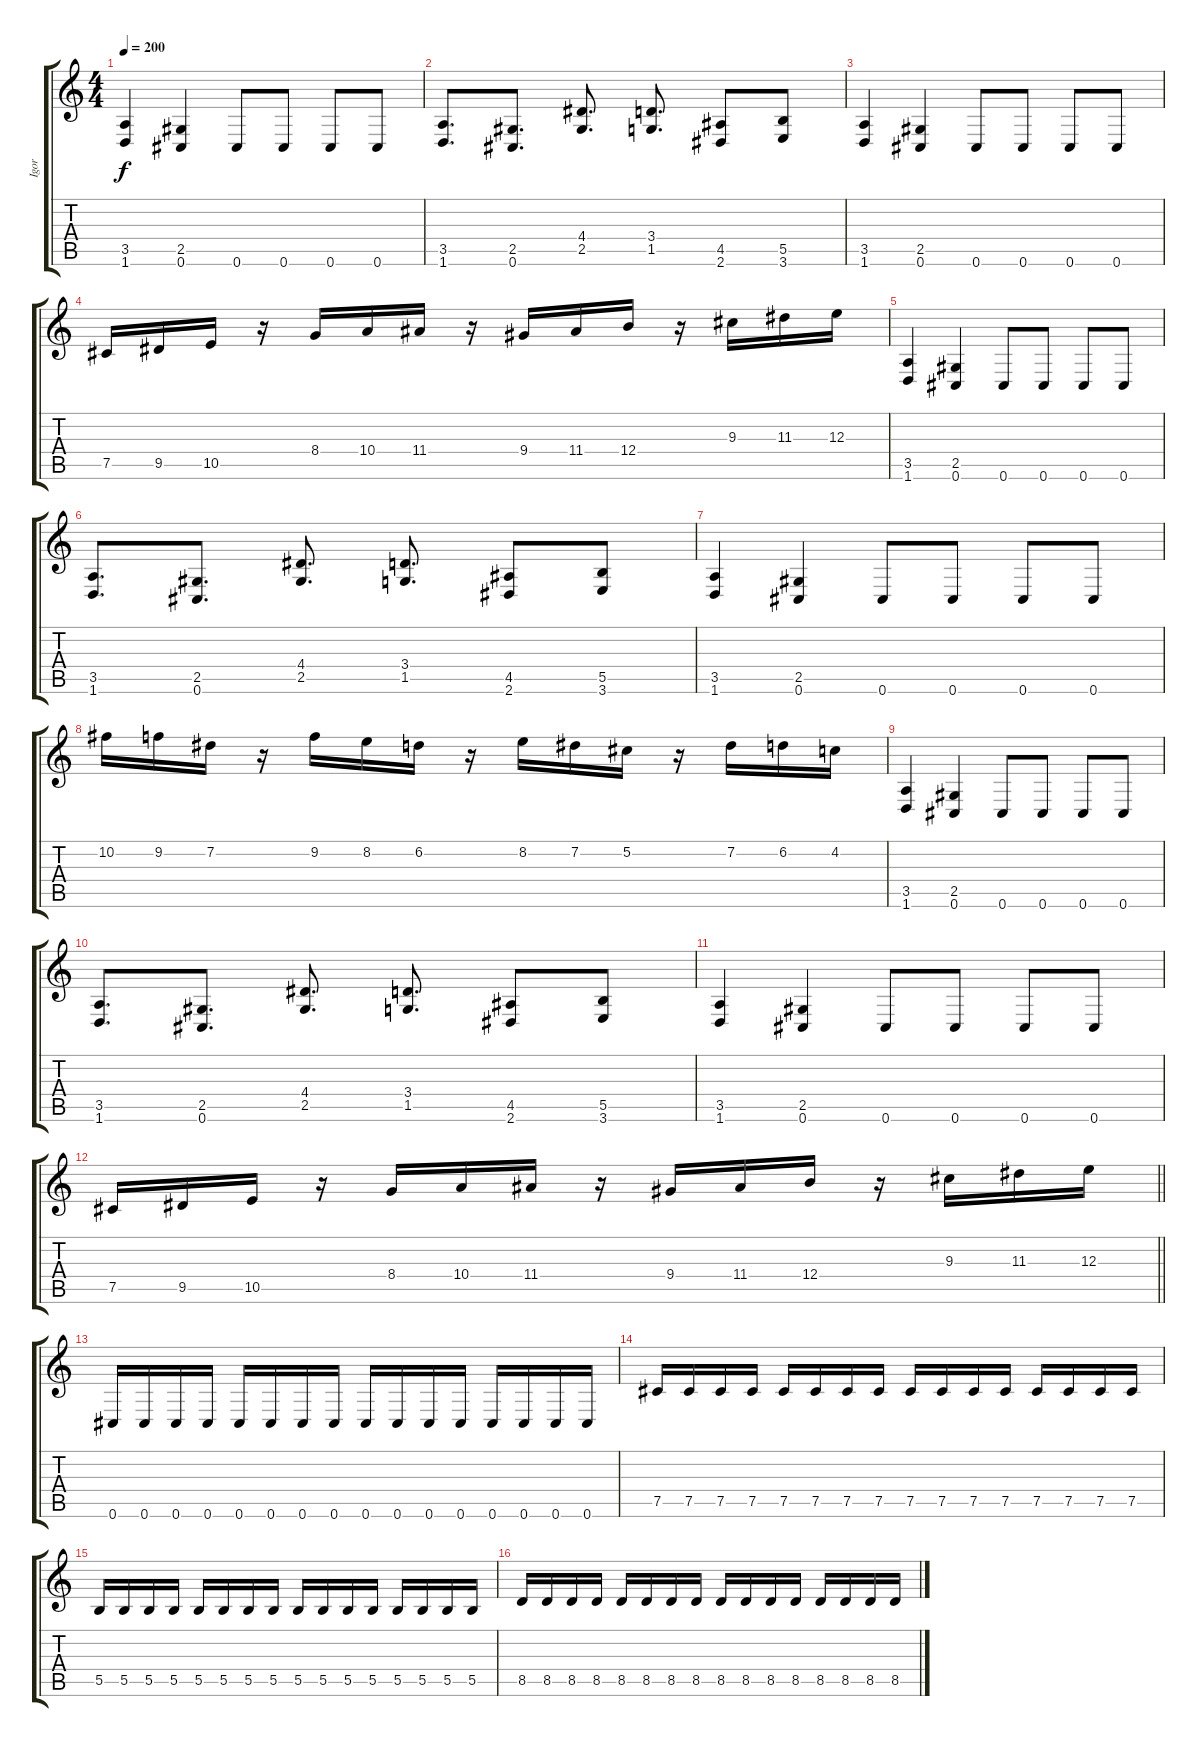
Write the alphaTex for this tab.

\track ("Igor" "Igor") {instrument overdrivenguitar}
\staff {score tabs}
\tuning (Db4 Ab3 E3 B2 Gb2 Db2) {hide}
\ts (4 4)
\tempo 200
\clef g2
\ks c
(3.5 1.6).4{dy f} (2.5 0.6).4 0.6.8 0.6.8 0.6.8 0.6.8 |
(3.5 1.6).8{d} (2.5 0.6).8{d} (4.4 2.5).8{d} (3.4 1.5).8{d} (4.5 2.6).8 (5.5 3.6).8 |
(3.5 1.6).4 (2.5 0.6).4 0.6.8 0.6.8 0.6.8 0.6.8 |
7.5.16 9.5.16 10.5.16 r.16 8.4.16 10.4.16 11.4.16 r.16 9.4.16 11.4.16 12.4.16 r.16 9.3.16 11.3.16 12.3.16 |
(3.5 1.6).4 (2.5 0.6).4 0.6.8 0.6.8 0.6.8 0.6.8 |
(3.5 1.6).8{d} (2.5 0.6).8{d} (4.4 2.5).8{d} (3.4 1.5).8{d} (4.5 2.6).8 (5.5 3.6).8 |
(3.5 1.6).4 (2.5 0.6).4 0.6.8 0.6.8 0.6.8 0.6.8 |
10.2.16 9.2.16 7.2.16 r.16 9.2.16 8.2.16 6.2.16 r.16 8.2.16 7.2.16 5.2.16 r.16 7.2.16 6.2.16 4.2.16 |
(3.5 1.6).4 (2.5 0.6).4 0.6.8 0.6.8 0.6.8 0.6.8 |
(3.5 1.6).8{d} (2.5 0.6).8{d} (4.4 2.5).8{d} (3.4 1.5).8{d} (4.5 2.6).8 (5.5 3.6).8 |
(3.5 1.6).4 (2.5 0.6).4 0.6.8 0.6.8 0.6.8 0.6.8 |
\barLineRight lightlight
7.5.16 9.5.16 10.5.16 r.16 8.4.16 10.4.16 11.4.16 r.16 9.4.16 11.4.16 12.4.16 r.16 9.3.16 11.3.16 12.3.16 |
0.6.16 0.6.16 0.6.16 0.6.16 0.6.16 0.6.16 0.6.16 0.6.16 0.6.16 0.6.16 0.6.16 0.6.16 0.6.16 0.6.16 0.6.16 0.6.16 |
7.5.16 7.5.16 7.5.16 7.5.16 7.5.16 7.5.16 7.5.16 7.5.16 7.5.16 7.5.16 7.5.16 7.5.16 7.5.16 7.5.16 7.5.16 7.5.16 |
5.5.16 5.5.16 5.5.16 5.5.16 5.5.16 5.5.16 5.5.16 5.5.16 5.5.16 5.5.16 5.5.16 5.5.16 5.5.16 5.5.16 5.5.16 5.5.16 |
8.5.16 8.5.16 8.5.16 8.5.16 8.5.16 8.5.16 8.5.16 8.5.16 8.5.16 8.5.16 8.5.16 8.5.16 8.5.16 8.5.16 8.5.16 8.5.16
